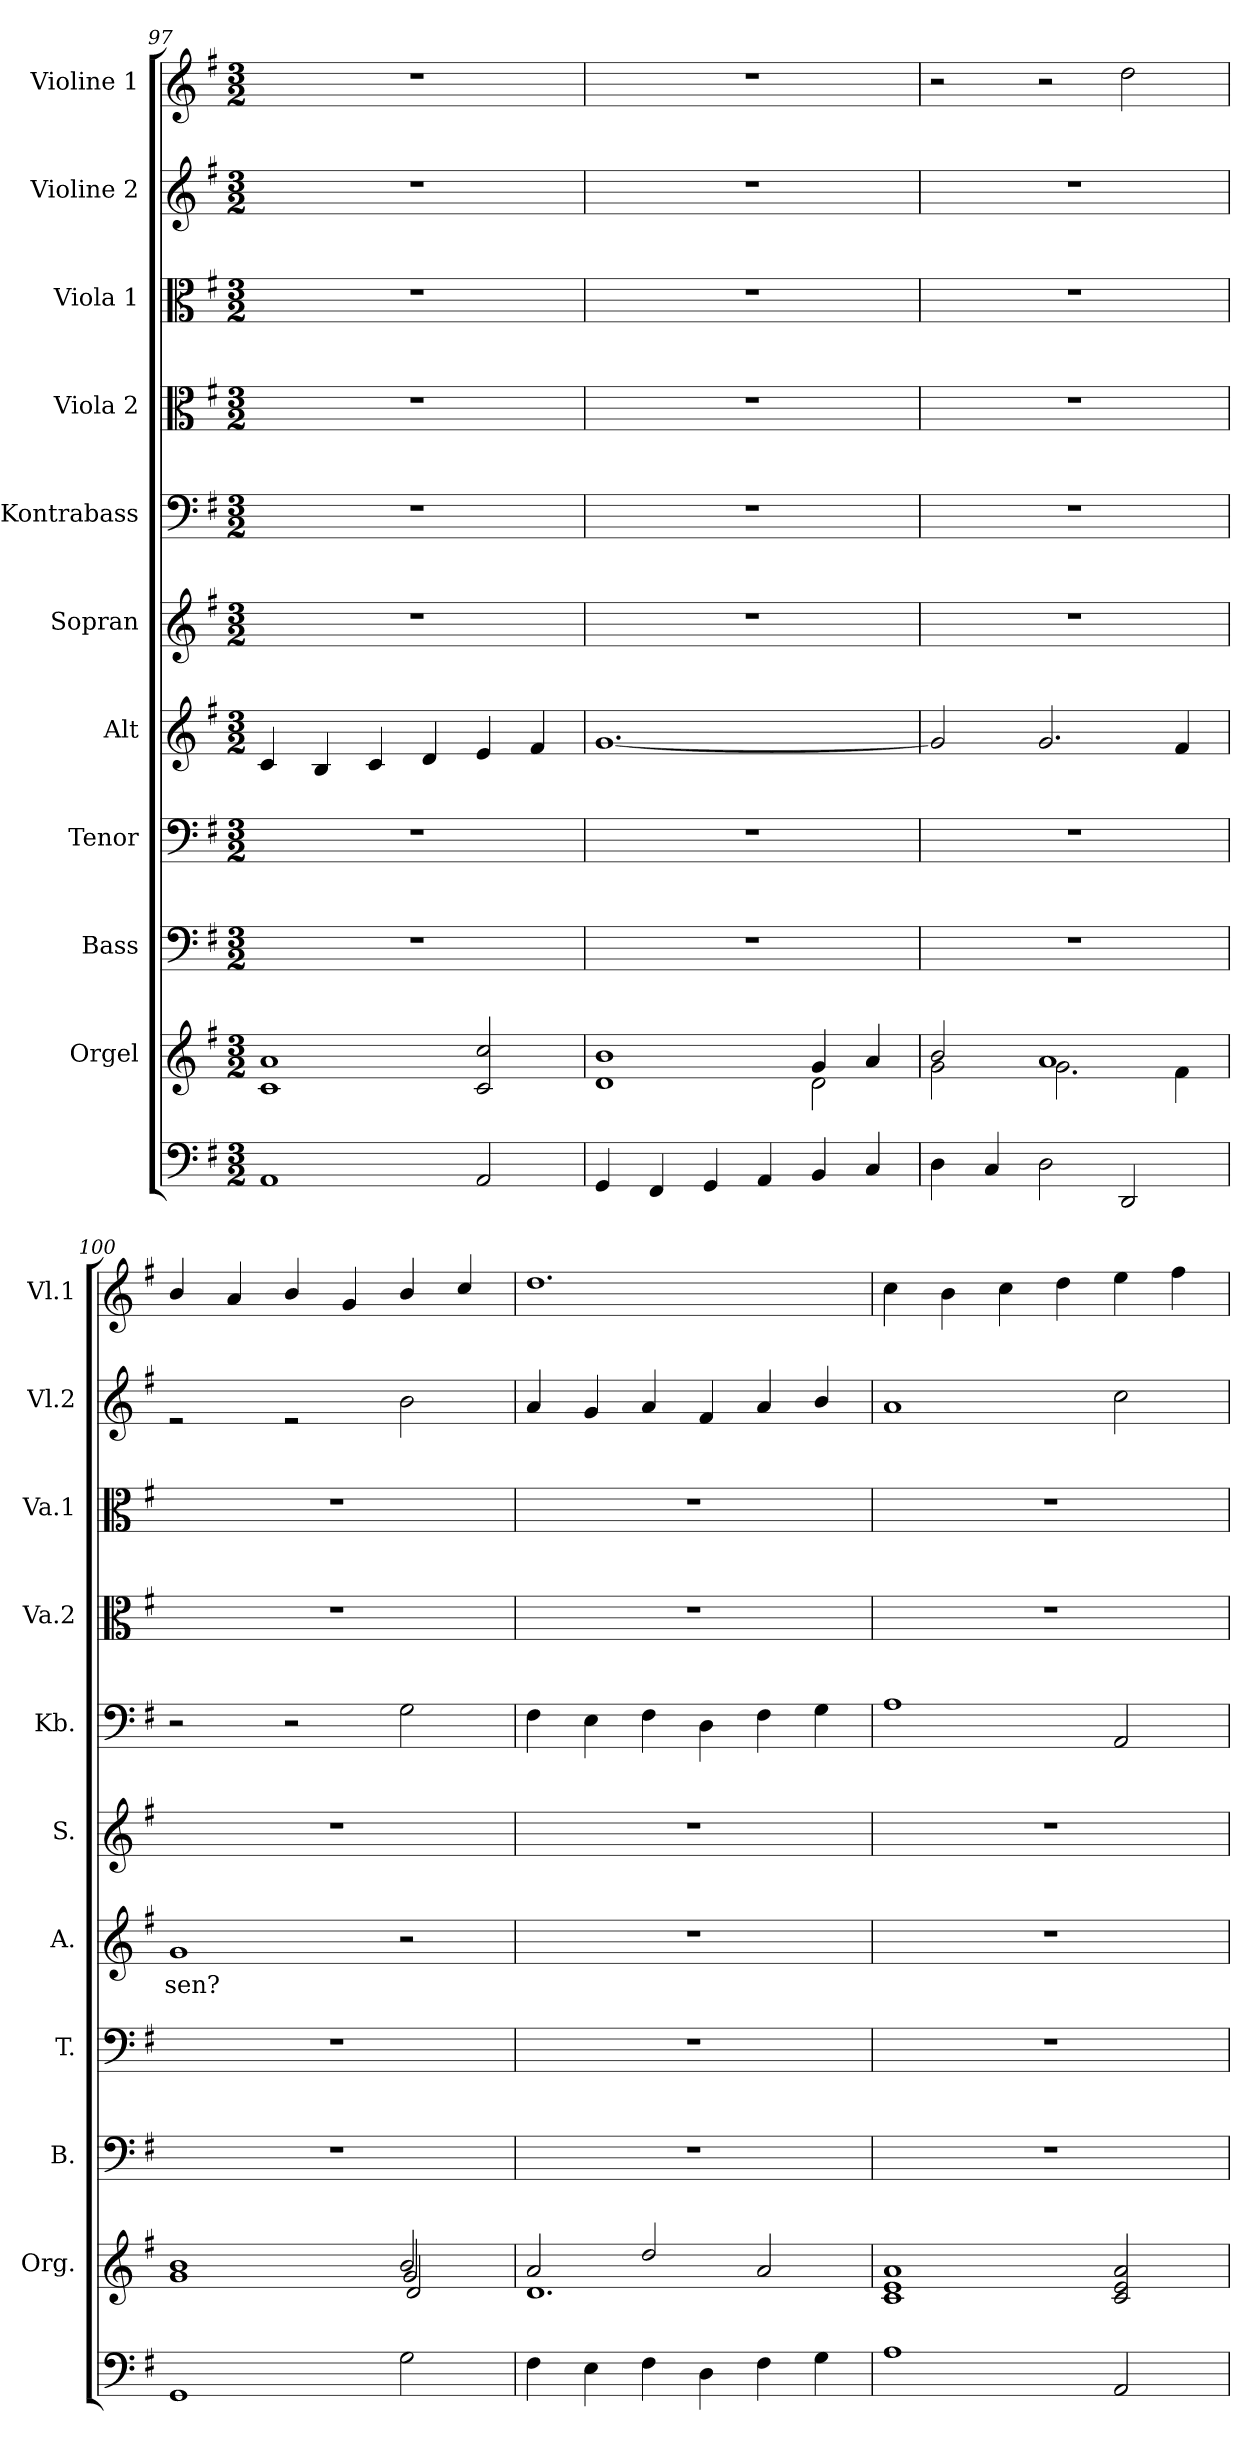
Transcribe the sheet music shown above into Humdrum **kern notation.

**kern	**kern	**kern	**kern	**kern	**text	**kern	**kern	**kern	**kern	**kern	**kern
*part11	*part10	*part9	*part8	*part7	*part7	*part6	*part5	*part4	*part3	*part2	*part1
*staff11	*staff10	*staff9	*staff8	*staff7	*staff7	*staff6	*staff5	*staff4	*staff3	*staff2	*staff1
*	*I"Orgel	*I"Bass	*I"Tenor	*I"Alt	*	*I"Sopran	*I"Kontrabass	*I"Viola 2	*I"Viola 1	*I"Violine 2	*I"Violine 1
*	*I'Org.	*I'B.	*I'T.	*I'A.	*	*I'S.	*I'Kb.	*I'Va.2	*I'Va.1	*I'Vl.2	*I'Vl.1
!!LO:PB:g=z
*clefF4	*clefG2	*clefF4	*clefF4	*clefG2	*	*clefG2	*clefF4	*clefC3	*clefC3	*clefG2	*clefG2
*k[f#]	*k[f#]	*k[f#]	*k[f#]	*k[f#]	*	*k[f#]	*k[f#]	*k[f#]	*k[f#]	*k[f#]	*k[f#]
*G:	*G:	*G:	*G:	*G:	*	*G:	*G:	*G:	*G:	*G:	*G:
*M3/2	*M3/2	*M3/2	*M3/2	*M3/2	*	*M3/2	*M3/2	*M3/2	*M3/2	*M3/2	*M3/2
=97	=97	=97	=97	=97	=97	=97	=97	=97	=97	=97	=97
1AA	1c 1a	1.r	1.r	4c/	.	1.r	1.r	1.r	1.r	1.r	1.r
.	.	.	.	4B/	.	.	.	.	.	.	.
.	.	.	.	4c/	.	.	.	.	.	.	.
.	.	.	.	4d/	.	.	.	.	.	.	.
2AA/	2c/ 2cc/	.	.	4e/	.	.	.	.	.	.	.
.	.	.	.	4f#/	.	.	.	.	.	.	.
=98	=98	=98	=98	=98	=98	=98	=98	=98	=98	=98	=98
*	*^	*	*	*	*	*	*	*	*	*	*
4GG/	1d 1b	1ryy	1.r	1.r	[1.g	.	1.r	1.r	1.r	1.r	1.r	1.r
4FF#/	.	.	.	.	.	.	.	.	.	.	.	.
4GG/	.	.	.	.	.	.	.	.	.	.	.	.
4AA/	.	.	.	.	.	.	.	.	.	.	.	.
4BB/	4g/	2d\	.	.	.	.	.	.	.	.	.	.
4C/	4a/	.	.	.	.	.	.	.	.	.	.	.
=99	=99	=99	=99	=99	=99	=99	=99	=99	=99	=99	=99	=99
4D\	2b/	2g\	1.r	1.r	2g/]	.	1.r	1.r	1.r	1.r	1.r	2r
4C/	.	.	.	.	.	.	.	.	.	.	.	.
2D\	1a	2.g\	.	.	2.g/	.	.	.	.	.	.	2r
2DD/	.	.	.	.	.	.	.	.	.	.	.	2dd\
.	.	4f#\	.	.	4f#/	.	.	.	.	.	.	.
=100	=100	=100	=100	=100	=100	=100	=100	=100	=100	=100	=100	=100
*	*	*^	*	*	*	*	*	*	*	*	*	*
!	!	!	!	!	!	!	!LO:LY:b	!	!	!	!	!	!
1GG	1g 1b	1ryy	1ryy	1.r	1.r	1g	sen?	1.r	2r	1.r	1.r	2re	4b/
.	.	.	.	.	.	.	.	.	.	.	.	.	4a/
.	.	.	.	.	.	.	.	.	2r	.	.	2re	4b/
.	.	.	.	.	.	.	.	.	.	.	.	.	4g/
2G\	2b/	2g/	2d/	.	.	2r	.	.	2G\	.	.	2b\	4b/
.	.	.	.	.	.	.	.	.	.	.	.	.	4cc/
*	*	*v	*v	*	*	*	*	*	*	*	*	*	*
=101	=101	=101	=101	=101	=101	=101	=101	=101	=101	=101	=101	=101
4F#\	2a/	1.d	1.r	1.r	1.r	.	1.r	4F#\	1.r	1.r	4a/	1.dd
4E\	.	.	.	.	.	.	.	4E\	.	.	4g/	.
4F#\	2dd/	.	.	.	.	.	.	4F#\	.	.	4a/	.
4D\	.	.	.	.	.	.	.	4D\	.	.	4f#/	.
4F#\	2a/	.	.	.	.	.	.	4F#\	.	.	4a/	.
4G\	.	.	.	.	.	.	.	4G\	.	.	4b/	.
*	*v	*v	*	*	*	*	*	*	*	*	*	*
=102	=102	=102	=102	=102	=102	=102	=102	=102	=102	=102	=102
1A	1c 1e 1a	1.r	1.r	1.r	.	1.r	1A	1.r	1.r	1a	4cc\
.	.	.	.	.	.	.	.	.	.	.	4b\
.	.	.	.	.	.	.	.	.	.	.	4cc\
.	.	.	.	.	.	.	.	.	.	.	4dd\
2AA/	2c/ 2e/ 2a/	.	.	.	.	.	2AA/	.	.	2cc\	4ee\
.	.	.	.	.	.	.	.	.	.	.	4ff#\
=	=	=	=	=	=	=	=	=	=	=	=
*-	*-	*-	*-	*-	*-	*-	*-	*-	*-	*-	*-
